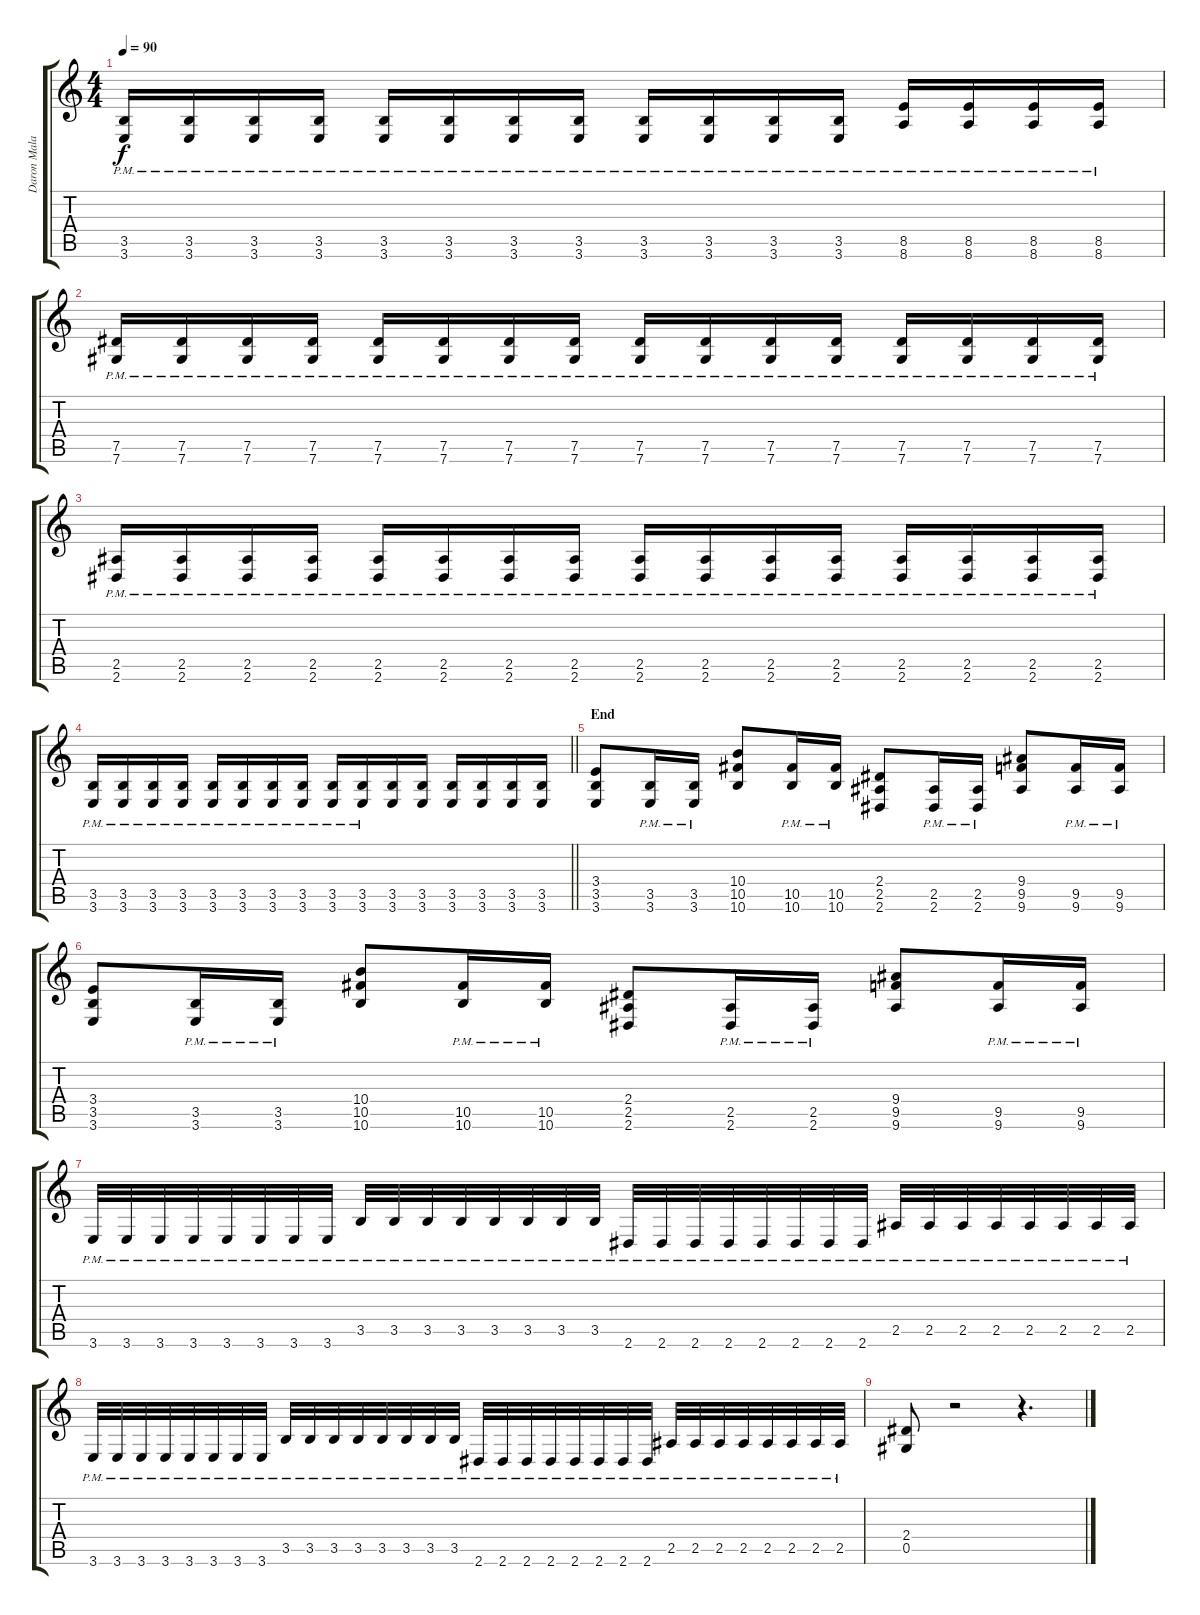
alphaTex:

\track ("Daron Malakian" "Daron Mala") {instrument distortionguitar}
\staff {score tabs}
\tuning (Eb4 Bb3 Gb3 Db3 Ab2 Db2) {hide}
\ts (4 4)
\tempo 90
\clef g2
\ks c
(3.5{pm} 3.6{pm}).16{dy f} (3.5{pm} 3.6{pm}).16 (3.5{pm} 3.6{pm}).16 (3.5{pm} 3.6{pm}).16 (3.5{pm} 3.6{pm}).16 (3.5{pm} 3.6{pm}).16 (3.5{pm} 3.6{pm}).16 (3.5{pm} 3.6{pm}).16 (3.5{pm} 3.6{pm}).16 (3.5{pm} 3.6{pm}).16 (3.5{pm} 3.6{pm}).16 (3.5{pm} 3.6{pm}).16 (8.5{pm} 8.6{pm}).16 (8.5{pm} 8.6{pm}).16 (8.5{pm} 8.6{pm}).16 (8.5{pm} 8.6{pm}).16 |
(7.5{pm} 7.6{pm}).16 (7.5{pm} 7.6{pm}).16 (7.5{pm} 7.6{pm}).16 (7.5{pm} 7.6{pm}).16 (7.5{pm} 7.6{pm}).16 (7.5{pm} 7.6{pm}).16 (7.5{pm} 7.6{pm}).16 (7.5{pm} 7.6{pm}).16 (7.5{pm} 7.6{pm}).16 (7.5{pm} 7.6{pm}).16 (7.5{pm} 7.6{pm}).16 (7.5{pm} 7.6{pm}).16 (7.5{pm} 7.6{pm}).16 (7.5{pm} 7.6{pm}).16 (7.5{pm} 7.6{pm}).16 (7.5{pm} 7.6{pm}).16 |
(2.5{pm} 2.6{pm}).16 (2.5{pm} 2.6{pm}).16 (2.5{pm} 2.6{pm}).16 (2.5{pm} 2.6{pm}).16 (2.5{pm} 2.6{pm}).16 (2.5{pm} 2.6{pm}).16 (2.5{pm} 2.6{pm}).16 (2.5{pm} 2.6{pm}).16 (2.5{pm} 2.6{pm}).16 (2.5{pm} 2.6{pm}).16 (2.5{pm} 2.6{pm}).16 (2.5{pm} 2.6{pm}).16 (2.5{pm} 2.6{pm}).16 (2.5{pm} 2.6{pm}).16 (2.5{pm} 2.6{pm}).16 (2.5{pm} 2.6{pm}).16 |
\barLineRight lightlight
(3.5{pm} 3.6{pm}).16 (3.5{pm} 3.6{pm}).16 (3.5{pm} 3.6{pm}).16 (3.5{pm} 3.6{pm}).16 (3.5{pm} 3.6{pm}).16 (3.5{pm} 3.6{pm}).16 (3.5{pm} 3.6{pm}).16 (3.5{pm} 3.6{pm}).16 (3.5{pm} 3.6{pm}).16 (3.5{pm} 3.6{pm}).16 (3.5 3.6).16 (3.5 3.6).16 (3.5 3.6).16 (3.5 3.6).16 (3.5 3.6).16 (3.5 3.6).16 |
\section ("" "End")
(3.4 3.5 3.6).8 (3.5{pm} 3.6{pm}).16 (3.5{pm} 3.6{pm}).16 (10.4 10.5 10.6).8 (10.5{pm} 10.6{pm}).16 (10.5{pm} 10.6{pm}).16 (2.4 2.5 2.6).8 (2.5{pm} 2.6{pm}).16 (2.5{pm} 2.6{pm}).16 (9.4 9.5 9.6).8 (9.5{pm} 9.6{pm}).16 (9.5{pm} 9.6{pm}).16 |
(3.4 3.5 3.6).8 (3.5{pm} 3.6{pm}).16 (3.5{pm} 3.6{pm}).16 (10.4 10.5 10.6).8 (10.5{pm} 10.6{pm}).16 (10.5{pm} 10.6{pm}).16 (2.4 2.5 2.6).8 (2.5{pm} 2.6{pm}).16 (2.5{pm} 2.6{pm}).16 (9.4 9.5 9.6).8 (9.5{pm} 9.6{pm}).16 (9.5{pm} 9.6{pm}).16 |
3.6{pm}.32 3.6{pm}.32 3.6{pm}.32 3.6{pm}.32 3.6{pm}.32 3.6{pm}.32 3.6{pm}.32 3.6{pm}.32 3.5{pm}.32 3.5{pm}.32 3.5{pm}.32 3.5{pm}.32 3.5{pm}.32 3.5{pm}.32 3.5{pm}.32 3.5{pm}.32 2.6{pm}.32 2.6{pm}.32 2.6{pm}.32 2.6{pm}.32 2.6{pm}.32 2.6{pm}.32 2.6{pm}.32 2.6{pm}.32 2.5{pm}.32 2.5{pm}.32 2.5{pm}.32 2.5{pm}.32 2.5{pm}.32 2.5{pm}.32 2.5{pm}.32 2.5{pm}.32 |
3.6{pm}.32 3.6{pm}.32 3.6{pm}.32 3.6{pm}.32 3.6{pm}.32 3.6{pm}.32 3.6{pm}.32 3.6{pm}.32 3.5{pm}.32 3.5{pm}.32 3.5{pm}.32 3.5{pm}.32 3.5{pm}.32 3.5{pm}.32 3.5{pm}.32 3.5{pm}.32 2.6{pm}.32 2.6{pm}.32 2.6{pm}.32 2.6{pm}.32 2.6{pm}.32 2.6{pm}.32 2.6{pm}.32 2.6{pm}.32 2.5{pm}.32 2.5{pm}.32 2.5{pm}.32 2.5{pm}.32 2.5{pm}.32 2.5{pm}.32 2.5{pm}.32 2.5{pm}.32 |
(2.4 0.5).8 r.2 r.4{d}
